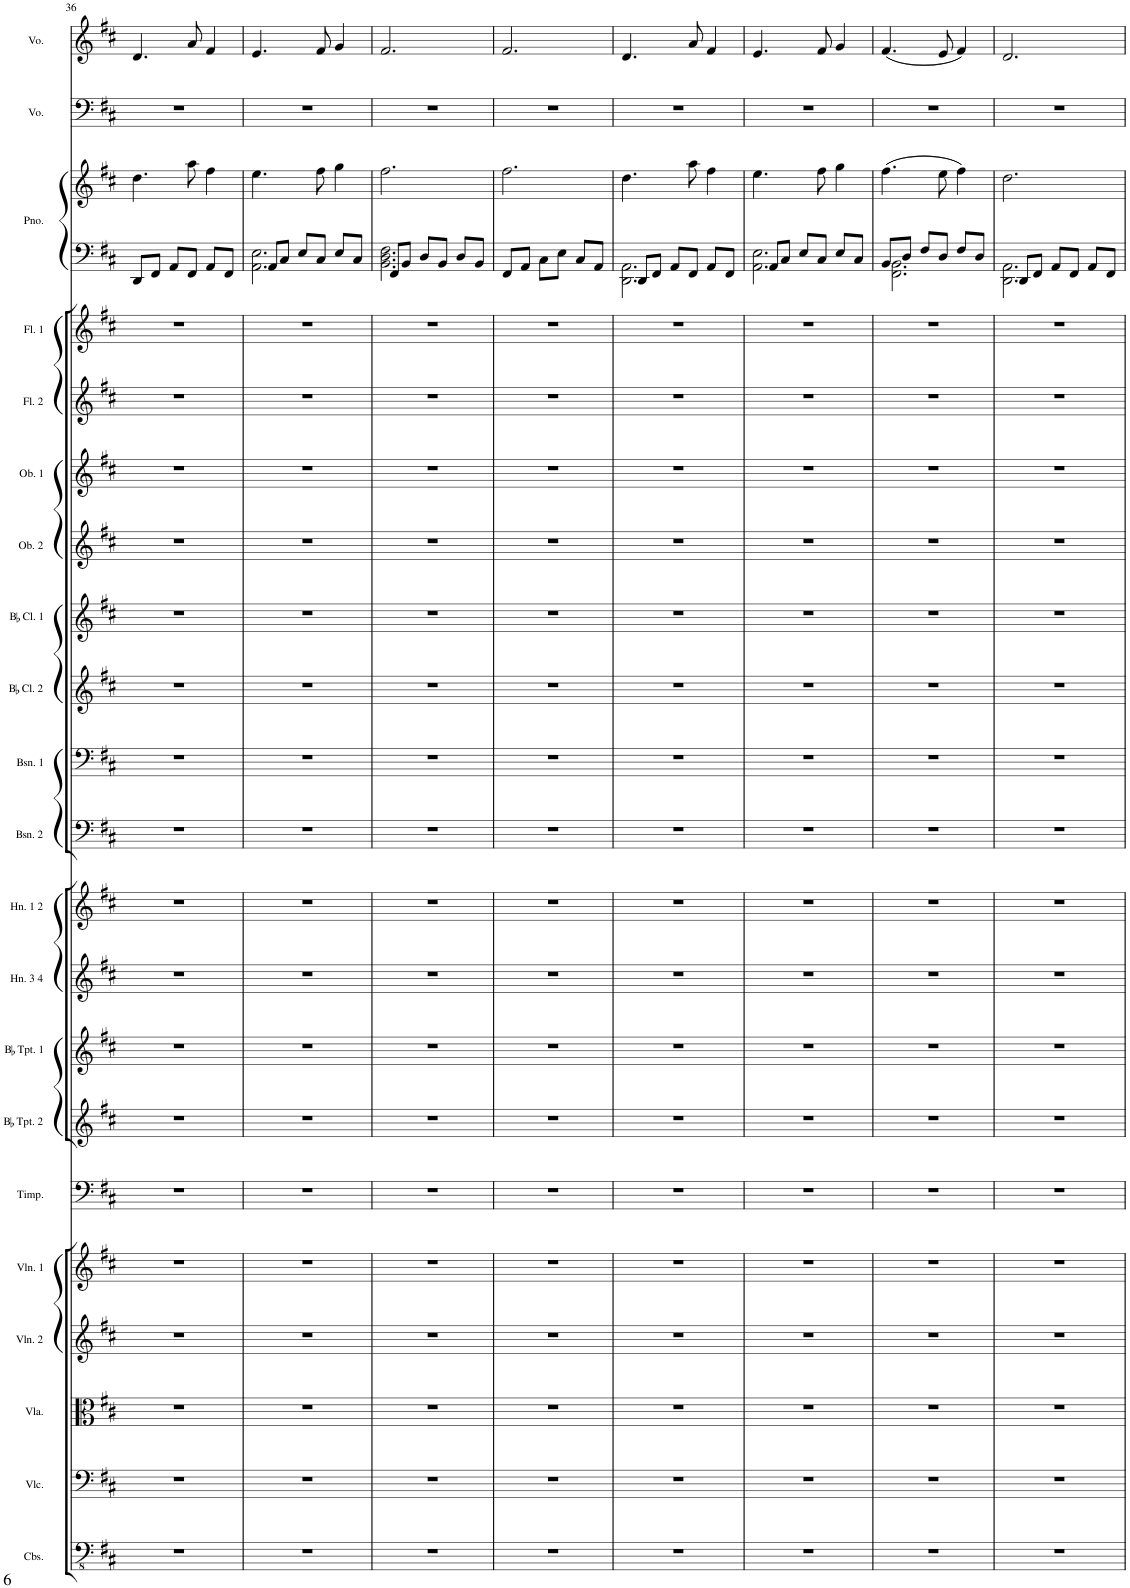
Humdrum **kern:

**kern	**kern	**kern	**kern	**kern	**kern	**kern	**kern	**kern	**kern	**kern	**kern	**kern	**kern	**kern	**kern	**kern	**kern	**kern	**kern	**kern	**kern
*part21	*part20	*part19	*part18	*part17	*part16	*part15	*part14	*part13	*part12	*part11	*part10	*part9	*part8	*part7	*part6	*part5	*part4	*part3	*part3	*part2	*part1
*staff22	*staff21	*staff20	*staff19	*staff18	*staff17	*staff16	*staff15	*staff14	*staff13	*staff12	*staff11	*staff10	*staff9	*staff8	*staff7	*staff6	*staff5	*staff4	*staff3	*staff2	*staff1
*I"Contrabass	*I"Violoncello	*I"Viola	*I"Violin 2	*I"Violin 1	*I"Timpani	*I"BaccidentalFlat Trumpet 2	*I"BaccidentalFlat Trumpet 1	*I"Horn 3 4	*I"Horn 1 2	*I"Bassoon 2	*I"Bassoon 1	*I"BaccidentalFlat Clarinet 2	*I"BaccidentalFlat Clarinet 1	*I"Oboe 2	*I"Oboe 1	*I"Flute 2	*I"Flute 1	*I"Piano	*	*I"Voice	*I"Voice
*I'Cbs.	*I'Vlc.	*I'Vla.	*I'Vln. 2	*I'Vln. 1	*I'Timp.	*I'BaccidentalFlat Tpt. 2	*I'BaccidentalFlat Tpt. 1	*I'Hn. 3 4	*I'Hn. 1 2	*I'Bsn. 2	*I'Bsn. 1	*I'BaccidentalFlat Cl. 2	*I'BaccidentalFlat Cl. 1	*I'Ob. 2	*I'Ob. 1	*I'Fl. 2	*I'Fl. 1	*I'Pno.	*	*I'Vo.	*I'Vo.
!!LO:PB:g=z
*clefFv4	*clefF4	*clefC3	*clefG2	*clefG2	*clefF4	*clefG2	*clefG2	*clefG2	*clefG2	*clefF4	*clefF4	*clefG2	*clefG2	*clefG2	*clefG2	*clefG2	*clefG2	*clefF4	*clefG2	*clefF4	*clefG2
*	*	*	*	*	*	*ITrd1c2	*ITrd1c2	*ITrd4c7	*ITrd4c7	*	*	*ITrd1c2	*ITrd1c2	*	*	*	*	*	*	*	*
*k[f#c#]	*k[f#c#]	*k[f#c#]	*k[f#c#]	*k[f#c#]	*k[f#c#]	*k[f#c#]	*k[f#c#]	*k[f#c#]	*k[f#c#]	*k[f#c#]	*k[f#c#]	*k[f#c#]	*k[f#c#]	*k[f#c#]	*k[f#c#]	*k[f#c#]	*k[f#c#]	*k[f#c#]	*k[f#c#]	*k[f#c#]	*k[f#c#]
*M3/4	*M3/4	*M3/4	*M3/4	*M3/4	*M3/4	*M3/4	*M3/4	*M3/4	*M3/4	*M3/4	*M3/4	*M3/4	*M3/4	*M3/4	*M3/4	*M3/4	*M3/4	*M3/4	*M3/4	*M3/4	*M3/4
=36	=36	=36	=36	=36	=36	=36	=36	=36	=36	=36	=36	=36	=36	=36	=36	=36	=36	=36	=36	=36	=36
2.r	2.r	2.r	2.r	2.r	2.r	2.r	2.r	2.r	2.r	2.r	2.r	2.r	2.r	2.r	2.r	2.r	2.r	8DD/L	4.dd\	2.r	4.d/
.	.	.	.	.	.	.	.	.	.	.	.	.	.	.	.	.	.	8FF#/J	.	.	.
.	.	.	.	.	.	.	.	.	.	.	.	.	.	.	.	.	.	8AA/L	.	.	.
.	.	.	.	.	.	.	.	.	.	.	.	.	.	.	.	.	.	8FF#/J	8aa\	.	8a/
.	.	.	.	.	.	.	.	.	.	.	.	.	.	.	.	.	.	8AA/L	4ff#\	.	4f#/
.	.	.	.	.	.	.	.	.	.	.	.	.	.	.	.	.	.	8FF#/J	.	.	.
=37	=37	=37	=37	=37	=37	=37	=37	=37	=37	=37	=37	=37	=37	=37	=37	=37	=37	=37	=37	=37	=37
*	*	*	*	*	*	*	*	*	*	*	*	*	*	*	*	*	*	*^	*	*	*
2.r	2.r	2.r	2.r	2.r	2.r	2.r	2.r	2.r	2.r	2.r	2.r	2.r	2.r	2.r	2.r	2.r	2.r	8AA/L	2.AA\ 2.E\	4.ee\	2.r	4.e/
.	.	.	.	.	.	.	.	.	.	.	.	.	.	.	.	.	.	8C#/J	.	.	.	.
.	.	.	.	.	.	.	.	.	.	.	.	.	.	.	.	.	.	8E/L	.	.	.	.
.	.	.	.	.	.	.	.	.	.	.	.	.	.	.	.	.	.	8C#/J	.	8ff#\	.	8f#/
.	.	.	.	.	.	.	.	.	.	.	.	.	.	.	.	.	.	8E/L	.	4gg\	.	4g/
.	.	.	.	.	.	.	.	.	.	.	.	.	.	.	.	.	.	8C#/J	.	.	.	.
=38	=38	=38	=38	=38	=38	=38	=38	=38	=38	=38	=38	=38	=38	=38	=38	=38	=38	=38	=38	=38	=38	=38
2.r	2.r	2.r	2.r	2.r	2.r	2.r	2.r	2.r	2.r	2.r	2.r	2.r	2.r	2.r	2.r	2.r	2.r	8FF#/L	2.BB\ 2.D\ 2.F#\	2.ff#\	2.r	2.f#/
.	.	.	.	.	.	.	.	.	.	.	.	.	.	.	.	.	.	8BB/J	.	.	.	.
.	.	.	.	.	.	.	.	.	.	.	.	.	.	.	.	.	.	8D/L	.	.	.	.
.	.	.	.	.	.	.	.	.	.	.	.	.	.	.	.	.	.	8BB/J	.	.	.	.
.	.	.	.	.	.	.	.	.	.	.	.	.	.	.	.	.	.	8D/L	.	.	.	.
.	.	.	.	.	.	.	.	.	.	.	.	.	.	.	.	.	.	8BB/J	.	.	.	.
*	*	*	*	*	*	*	*	*	*	*	*	*	*	*	*	*	*	*v	*v	*	*	*
=39	=39	=39	=39	=39	=39	=39	=39	=39	=39	=39	=39	=39	=39	=39	=39	=39	=39	=39	=39	=39	=39
2.r	2.r	2.r	2.r	2.r	2.r	2.r	2.r	2.r	2.r	2.r	2.r	2.r	2.r	2.r	2.r	2.r	2.r	8FF#/L	2.ff#\	2.r	2.f#/
.	.	.	.	.	.	.	.	.	.	.	.	.	.	.	.	.	.	8AA/J	.	.	.
.	.	.	.	.	.	.	.	.	.	.	.	.	.	.	.	.	.	8C#\L	.	.	.
.	.	.	.	.	.	.	.	.	.	.	.	.	.	.	.	.	.	8E\J	.	.	.
.	.	.	.	.	.	.	.	.	.	.	.	.	.	.	.	.	.	8C#/L	.	.	.
.	.	.	.	.	.	.	.	.	.	.	.	.	.	.	.	.	.	8AA/J	.	.	.
=40	=40	=40	=40	=40	=40	=40	=40	=40	=40	=40	=40	=40	=40	=40	=40	=40	=40	=40	=40	=40	=40
*	*	*	*	*	*	*	*	*	*	*	*	*	*	*	*	*	*	*^	*	*	*
2.r	2.r	2.r	2.r	2.r	2.r	2.r	2.r	2.r	2.r	2.r	2.r	2.r	2.r	2.r	2.r	2.r	2.r	8DD/L	2.DD\ 2.AA\	4.dd\	2.r	4.d/
.	.	.	.	.	.	.	.	.	.	.	.	.	.	.	.	.	.	8FF#/J	.	.	.	.
.	.	.	.	.	.	.	.	.	.	.	.	.	.	.	.	.	.	8AA/L	.	.	.	.
.	.	.	.	.	.	.	.	.	.	.	.	.	.	.	.	.	.	8FF#/J	.	8aa\	.	8a/
.	.	.	.	.	.	.	.	.	.	.	.	.	.	.	.	.	.	8AA/L	.	4ff#\	.	4f#/
.	.	.	.	.	.	.	.	.	.	.	.	.	.	.	.	.	.	8FF#/J	.	.	.	.
=41	=41	=41	=41	=41	=41	=41	=41	=41	=41	=41	=41	=41	=41	=41	=41	=41	=41	=41	=41	=41	=41	=41
2.r	2.r	2.r	2.r	2.r	2.r	2.r	2.r	2.r	2.r	2.r	2.r	2.r	2.r	2.r	2.r	2.r	2.r	8AA/L	2.AA\ 2.E\	4.ee\	2.r	4.e/
.	.	.	.	.	.	.	.	.	.	.	.	.	.	.	.	.	.	8C#/J	.	.	.	.
.	.	.	.	.	.	.	.	.	.	.	.	.	.	.	.	.	.	8E/L	.	.	.	.
.	.	.	.	.	.	.	.	.	.	.	.	.	.	.	.	.	.	8C#/J	.	8ff#\	.	8f#/
.	.	.	.	.	.	.	.	.	.	.	.	.	.	.	.	.	.	8E/L	.	4gg\	.	4g/
.	.	.	.	.	.	.	.	.	.	.	.	.	.	.	.	.	.	8C#/J	.	.	.	.
=42	=42	=42	=42	=42	=42	=42	=42	=42	=42	=42	=42	=42	=42	=42	=42	=42	=42	=42	=42	=42	=42	=42
2.r	2.r	2.r	2.r	2.r	2.r	2.r	2.r	2.r	2.r	2.r	2.r	2.r	2.r	2.r	2.r	2.r	2.r	8BB/L	2.FF#\ 2.BB\	(4.ff#\	2.r	(4.f#/
.	.	.	.	.	.	.	.	.	.	.	.	.	.	.	.	.	.	8D/J	.	.	.	.
.	.	.	.	.	.	.	.	.	.	.	.	.	.	.	.	.	.	8F#/L	.	.	.	.
.	.	.	.	.	.	.	.	.	.	.	.	.	.	.	.	.	.	8D/J	.	8ee\	.	8e/
.	.	.	.	.	.	.	.	.	.	.	.	.	.	.	.	.	.	8F#/L	.	4ff#\)	.	4f#/)
.	.	.	.	.	.	.	.	.	.	.	.	.	.	.	.	.	.	8D/J	.	.	.	.
=43	=43	=43	=43	=43	=43	=43	=43	=43	=43	=43	=43	=43	=43	=43	=43	=43	=43	=43	=43	=43	=43	=43
2.r	2.r	2.r	2.r	2.r	2.r	2.r	2.r	2.r	2.r	2.r	2.r	2.r	2.r	2.r	2.r	2.r	2.r	8DD/L	2.DD\ 2.AA\	2.dd\	2.r	2.d/
.	.	.	.	.	.	.	.	.	.	.	.	.	.	.	.	.	.	8FF#/J	.	.	.	.
.	.	.	.	.	.	.	.	.	.	.	.	.	.	.	.	.	.	8AA/L	.	.	.	.
.	.	.	.	.	.	.	.	.	.	.	.	.	.	.	.	.	.	8FF#/J	.	.	.	.
.	.	.	.	.	.	.	.	.	.	.	.	.	.	.	.	.	.	8AA/L	.	.	.	.
.	.	.	.	.	.	.	.	.	.	.	.	.	.	.	.	.	.	8FF#/J	.	.	.	.
*	*	*	*	*	*	*	*	*	*	*	*	*	*	*	*	*	*	*v	*v	*	*	*
=	=	=	=	=	=	=	=	=	=	=	=	=	=	=	=	=	=	=	=	=	=
*-	*-	*-	*-	*-	*-	*-	*-	*-	*-	*-	*-	*-	*-	*-	*-	*-	*-	*-	*-	*-	*-
